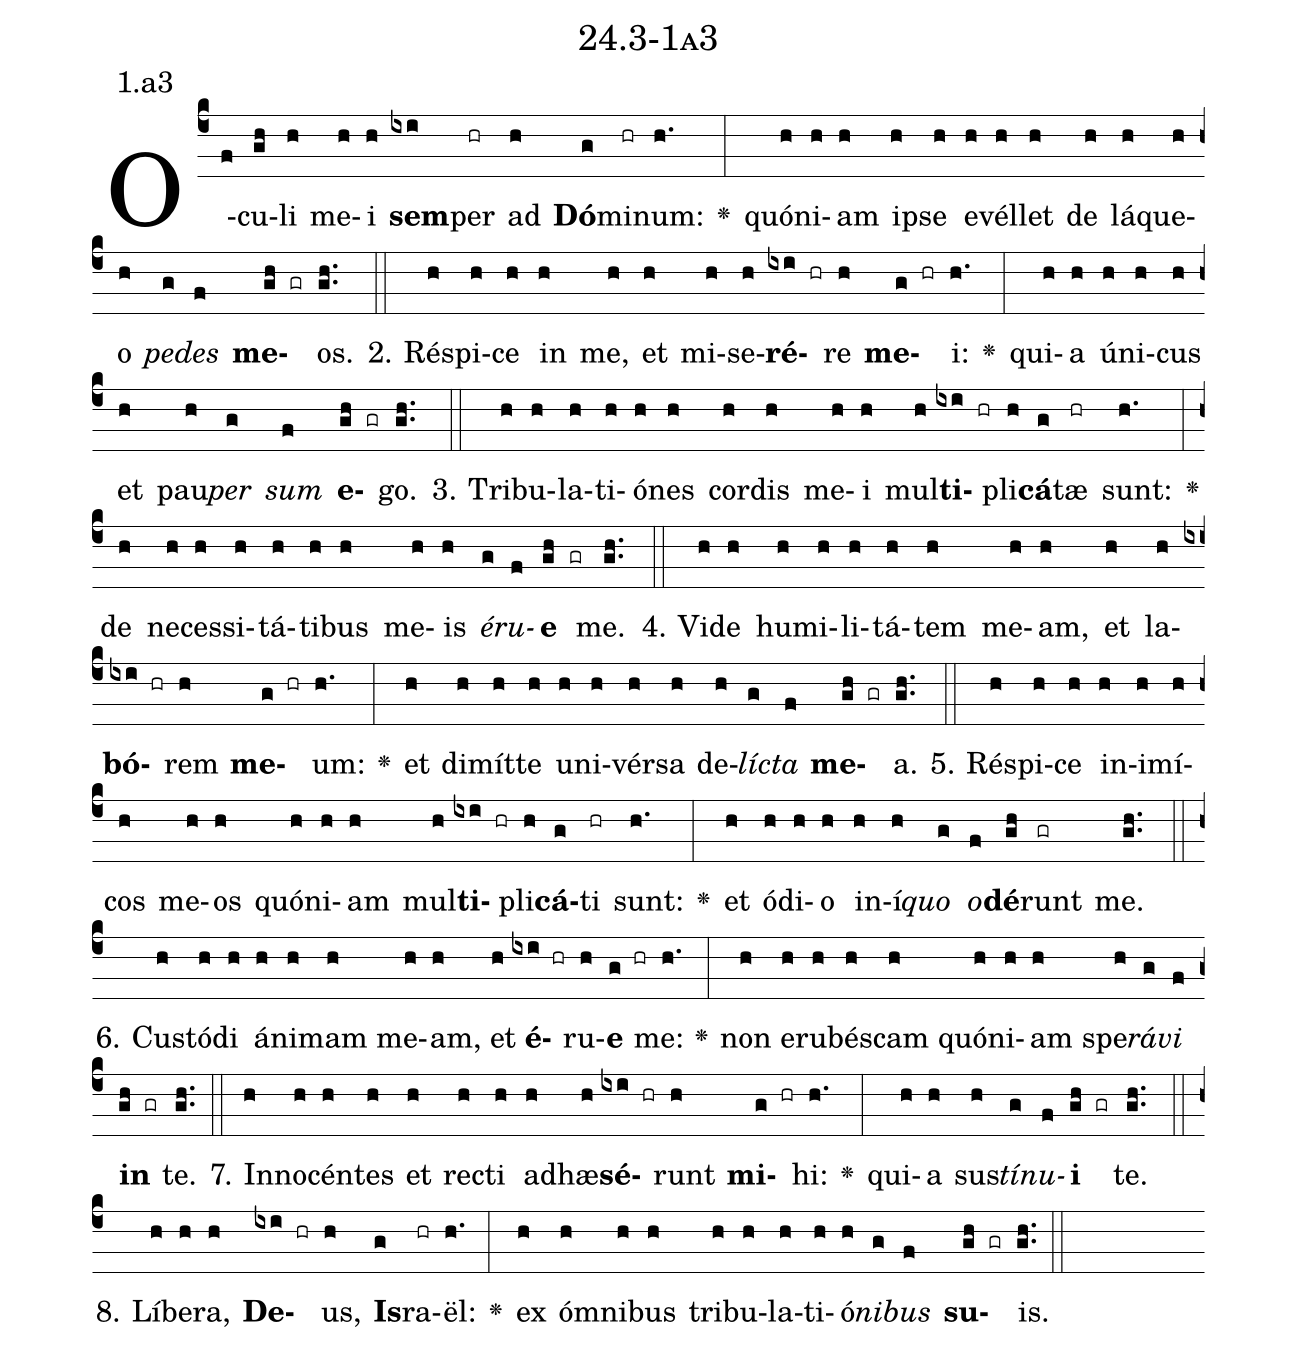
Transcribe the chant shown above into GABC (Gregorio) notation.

name: 24.3-1a3;
annotation: 1.a3;
%%
(c4)O(f)cu(gh)li(h) me(h)i(h) <b>sem</b>(ixi)per(hr) ad(h) <b>Dó</b>(g)mi(hr)num:(h.) <v>\greheightstar</v>(:) quón(h)i(h)am(h) ip(h)se(h) e(h)vél(h)let(h) de(h) lá(h)que(h)o(h) <i>pe</i>(g)<i>des</i>(f) <b>me</b>(gh gr)os.(gh..) (::)
2. Ré(h)spi(h)ce(h) in(h) me,(h) et(h) mi(h)se(h)<b>ré</b>(ixi hr)re(h) <b>me</b>(g hr)i:(h.) <v>\greheightstar</v>(:) qui(h)a(h) ú(h)ni(h)cus(h) et(h) pau(h)<i>per</i>(g) <i>sum</i>(f) <b>e</b>(gh gr)go.(gh..) (::)
3. Tri(h)bu(h)la(h)ti(h)ó(h)nes(h) cor(h)dis(h) me(h)i(h) mul(h)<b>ti</b>(ixi hr)pli(h)<b>cá</b>(g)tæ(hr) sunt:(h.) <v>\greheightstar</v>(:) de(h) ne(h)ces(h)si(h)tá(h)ti(h)bus(h) me(h)is(h) <i>é</i>(g)<i>ru</i>(f)<b>e</b>(gh gr) me.(gh..) (::)
4. Vi(h)de(h) hu(h)mi(h)li(h)tá(h)tem(h) me(h)am,(h) et(h) la(h)<b>bó</b>(ixi hr)rem(h) <b>me</b>(g hr)um:(h.) <v>\greheightstar</v>(:) et(h) di(h)mít(h)te(h) u(h)ni(h)vér(h)sa(h) de(h)<i>líc</i>(g)<i>ta</i>(f) <b>me</b>(gh gr)a.(gh..) (::)
5. Ré(h)spi(h)ce(h) in(h)i(h)mí(h)cos(h) me(h)os(h) quón(h)i(h)am(h) mul(h)<b>ti</b>(ixi hr)pli(h)<b>cá</b>(g)ti(hr) sunt:(h.) <v>\greheightstar</v>(:) et(h) ó(h)di(h)o(h) in(h)í(h)<i>quo</i>(g) <i>o</i>(f)<b>dé</b>(gh)runt(gr) me.(gh..) (::)
6. Cus(h)tó(h)di(h) á(h)ni(h)mam(h) me(h)am,(h) et(h) <b>é</b>(ixi hr)ru(h)<b>e</b>(g hr) me:(h.) <v>\greheightstar</v>(:) non(h) e(h)ru(h)bés(h)cam(h) quón(h)i(h)am(h) spe(h)<i>rá</i>(g)<i>vi</i>(f) <b>in</b>(gh gr) te.(gh..) (::)
7. In(h)no(h)cén(h)tes(h) et(h) rec(h)ti(h) ad(h)hæ(h)<b>sé</b>(ixi hr)runt(h) <b>mi</b>(g hr)hi:(h.) <v>\greheightstar</v>(:) qui(h)a(h) sus(h)<i>tí</i>(g)<i>nu</i>(f)<b>i</b>(gh gr) te.(gh..) (::)
8. Lí(h)be(h)ra,(h) <b>De</b>(ixi hr)us,(h) <b>Is</b>(g)ra(hr)ël:(h.) <v>\greheightstar</v>(:) ex(h) óm(h)ni(h)bus(h) tri(h)bu(h)la(h)ti(h)ó(h)<i>ni</i>(g)<i>bus</i>(f) <b>su</b>(gh gr)is.(gh..) (::)
